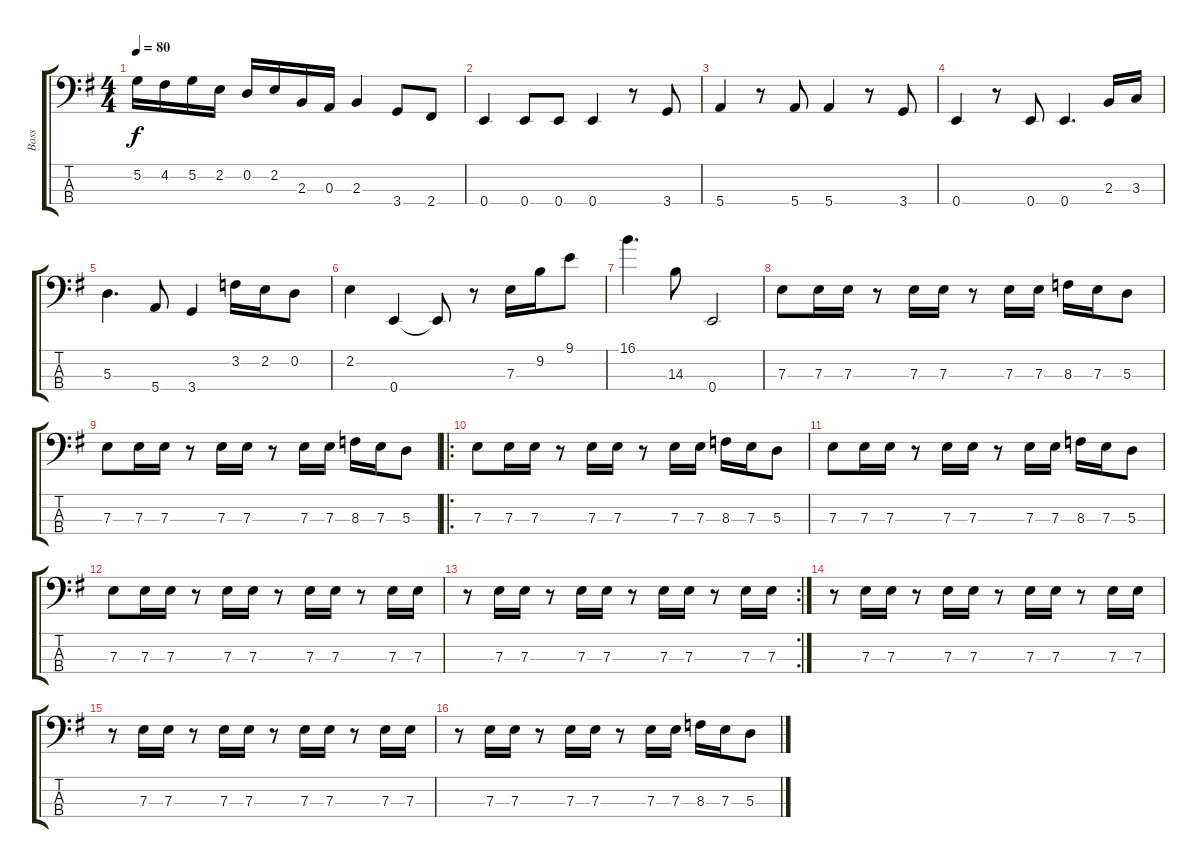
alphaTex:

\track ("Bass" "Bass") {instrument electricbassfinger}
\staff {score tabs}
\tuning (G2 D2 A1 E1) {hide}
\ts (4 4)
\tempo 80
\clef f4
\ks g
5.2.16{dy f} 4.2.16 5.2.16 2.2.16 0.2.16 2.2.16 2.3.16 0.3.16 2.3.4 3.4.8 2.4.8 |
0.4.4 0.4.8 0.4.8 0.4.4 r.8 3.4.8 |
5.4.4 r.8 5.4.8 5.4.4 r.8 3.4.8 |
0.4.4 r.8 0.4.8 0.4.4{d} 2.3.16 3.3.16 |
5.3.4{d} 5.4.8 3.4.4 3.2.16 2.2.16 0.2.8 |
2.2.4 0.4.4 0.4{t}.8 r.8 7.3.16 9.2.16 9.1.8 |
16.1.4{d} 14.3.8 0.4.2 |
7.3.8 7.3.16 7.3.16 r.8 7.3.16 7.3.16 r.8 7.3.16 7.3.16 8.3.16 7.3.16 5.3.8 |
7.3.8 7.3.16 7.3.16 r.8 7.3.16 7.3.16 r.8 7.3.16 7.3.16 8.3.16 7.3.16 5.3.8 |
\ro
7.3.8 7.3.16 7.3.16 r.8 7.3.16 7.3.16 r.8 7.3.16 7.3.16 8.3.16 7.3.16 5.3.8 |
7.3.8 7.3.16 7.3.16 r.8 7.3.16 7.3.16 r.8 7.3.16 7.3.16 8.3.16 7.3.16 5.3.8 |
7.3.8 7.3.16 7.3.16 r.8 7.3.16 7.3.16 r.8 7.3.16 7.3.16 r.8 7.3.16 7.3.16 |
\rc 2
r.8 7.3.16 7.3.16 r.8 7.3.16 7.3.16 r.8 7.3.16 7.3.16 r.8 7.3.16 7.3.16 |
r.8 7.3.16 7.3.16 r.8 7.3.16 7.3.16 r.8 7.3.16 7.3.16 r.8 7.3.16 7.3.16 |
r.8 7.3.16 7.3.16 r.8 7.3.16 7.3.16 r.8 7.3.16 7.3.16 r.8 7.3.16 7.3.16 |
r.8 7.3.16 7.3.16 r.8 7.3.16 7.3.16 r.8 7.3.16 7.3.16 8.3.16 7.3.16 5.3.8
